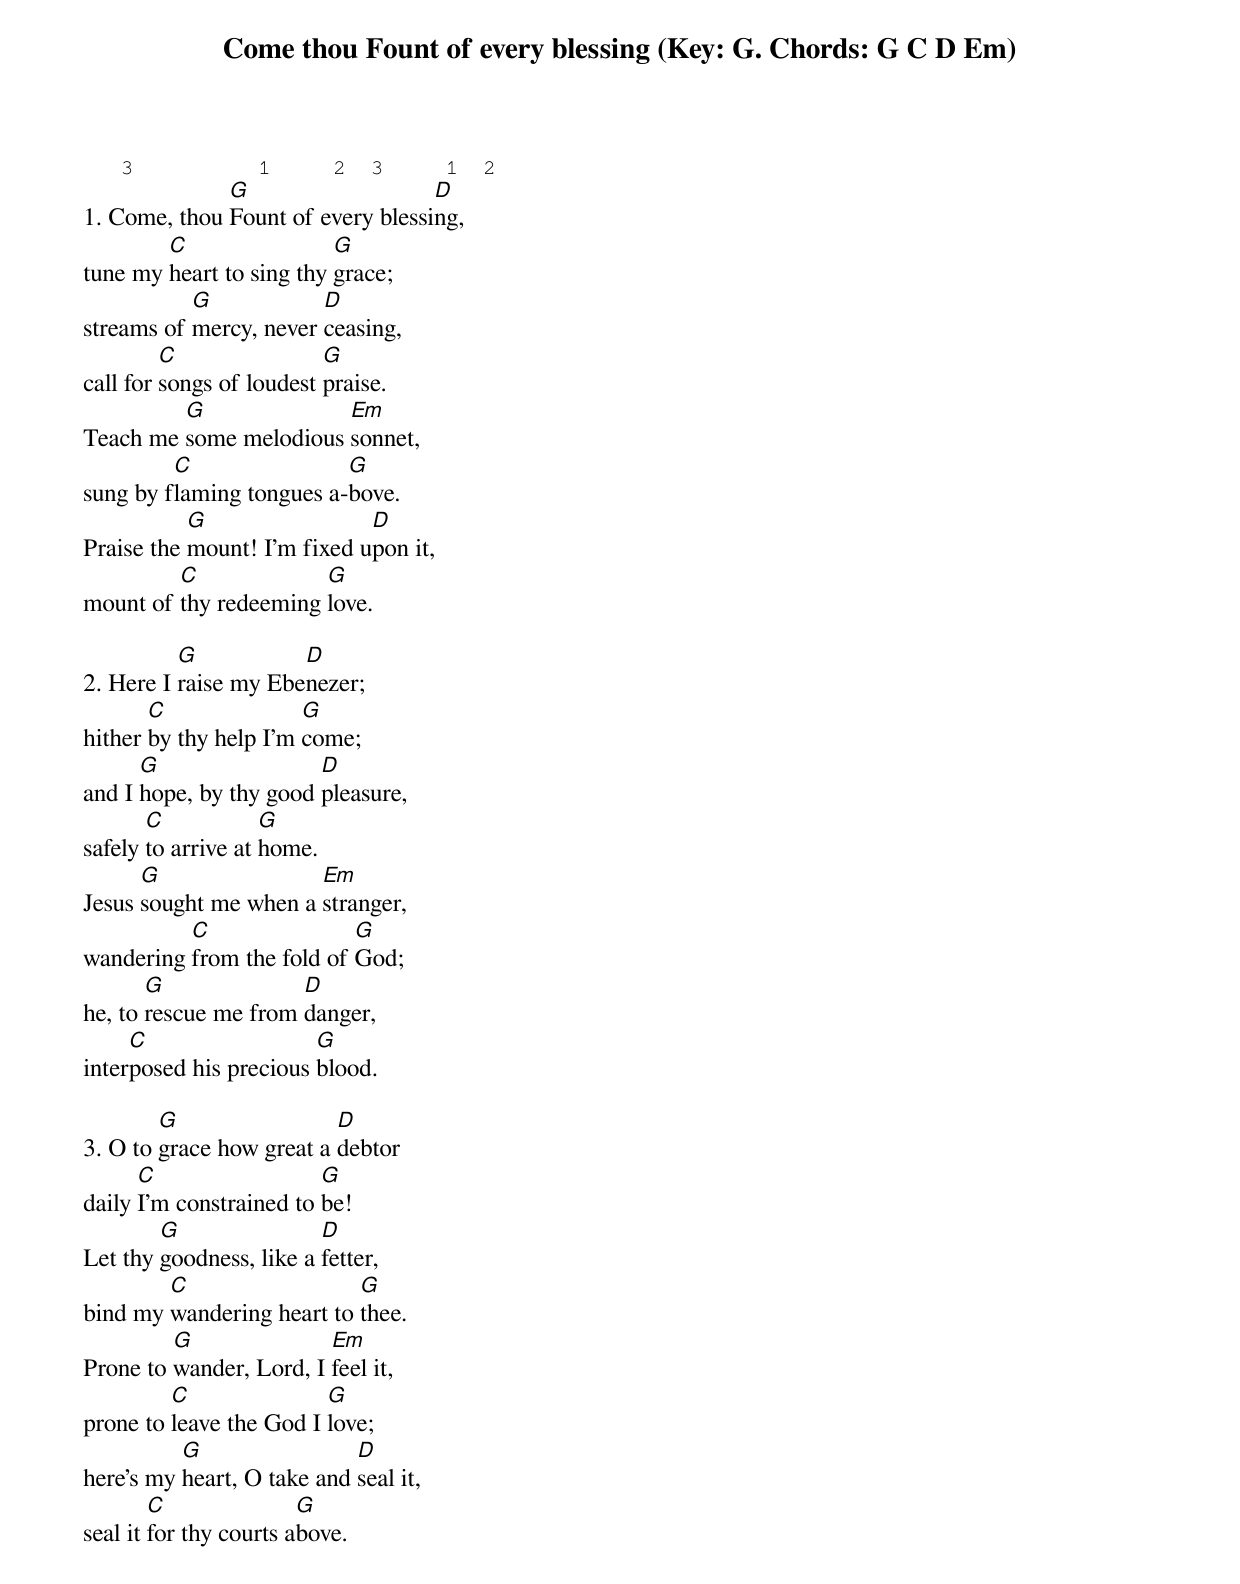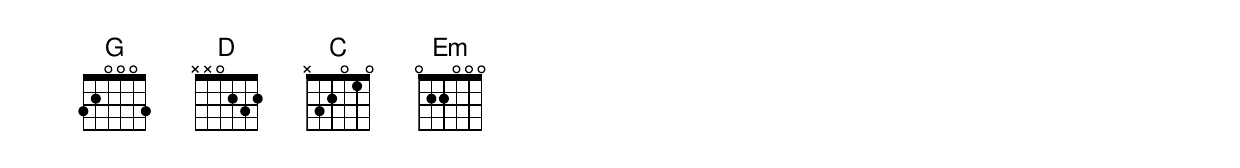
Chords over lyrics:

Come thou Fount of every blessing (Key: G. Chords: G C D Em)

   3          1     2  3     1  2
              G                    D
1. Come, thou Fount of every blessing,
        C                 G
tune my heart to sing thy grace;
           G            D
streams of mercy, never ceasing,
         C                G
call for songs of loudest praise.
         G              Em
Teach me some melodious sonnet,
         C                G
sung by flaming tongues a-bove.
           G                 D
Praise the mount! I'm fixed upon it,
         C             G
mount of thy redeeming love.

          G           D
2. Here I raise my Ebenezer;
       C               G
hither by thy help I'm come;
      G                 D
and I hope, by thy good pleasure,
       C            G
safely to arrive at home.
      G                Em
Jesus sought me when a stranger,
          C                G
wandering from the fold of God;
       G              D
he, to rescue me from danger,
     C                  G
interposed his precious blood.

        G                 D
3. O to grace how great a debtor
      C                  G
daily I'm constrained to be!
        G                D
Let thy goodness, like a fetter,
        C                  G
bind my wandering heart to thee.
         G               Em
Prone to wander, Lord, I feel it,
         C               G
prone to leave the God I love;
          G                 D
here's my heart, O take and seal it,
        C               G
seal it for thy courts above.
